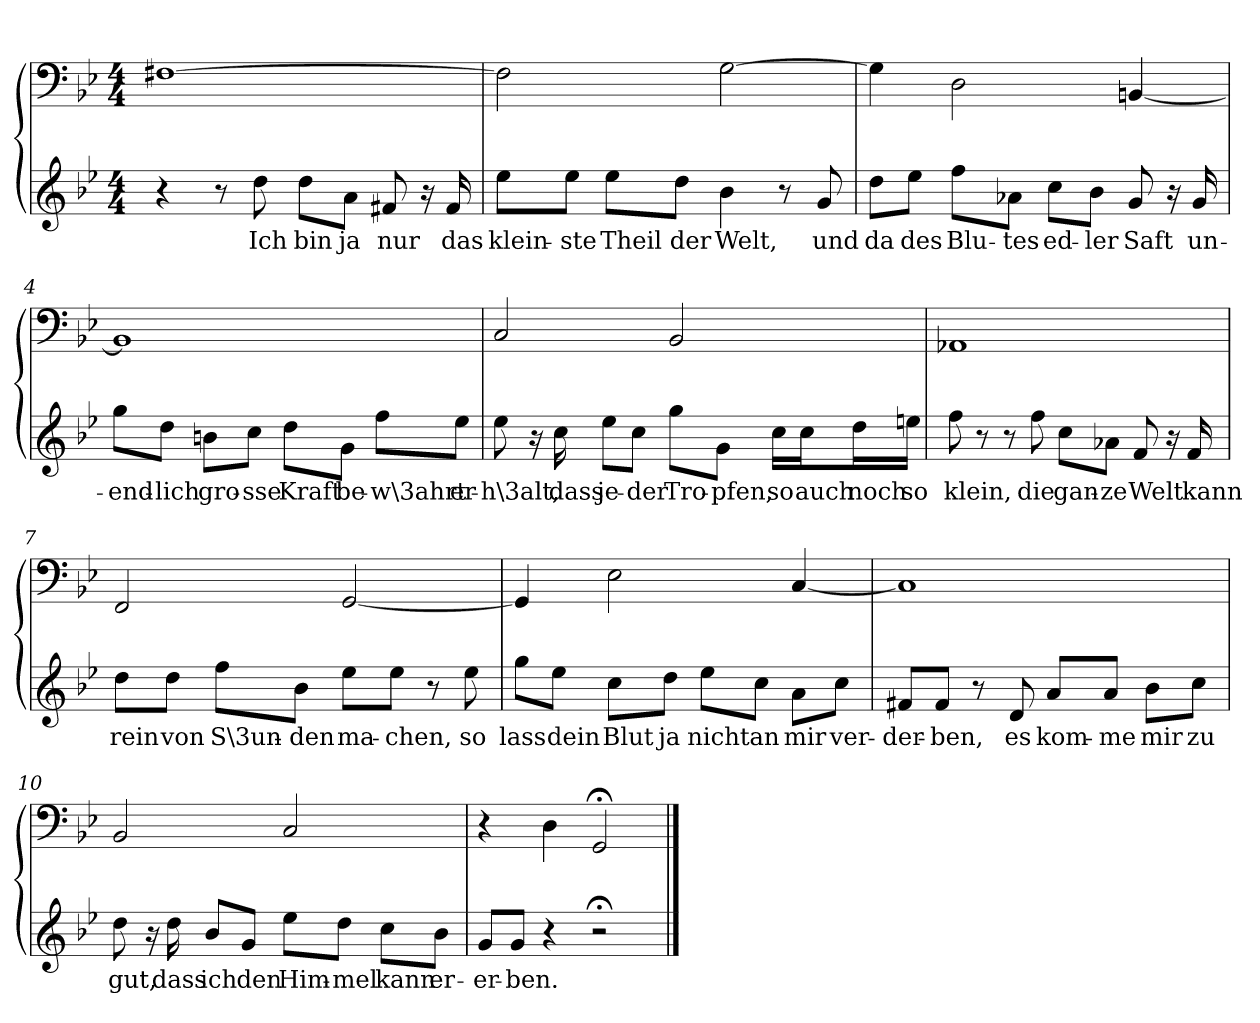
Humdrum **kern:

**kern	**text	**kern
*part1	*part1	*part1
*staff2	*staff2	*staff1
*clefG2	*	*clefF4
*k[b-e-]	*	*k[b-e-]
*g:	*	*g:
*M4/4	*	*M4/4
=1	=1	=1
4r	.	[1F#X\
8r	.	.
8dd\	Ich	.
8dd\L	bin	.
8a\J	ja	.
8f#X/	nur	.
16r	.	.
16f#/	das	.
=2	=2	=2
8ee-\L	klein-	2F#\]
8ee-\J	-ste	.
8ee-\L	Theil	.
8dd\J	der	.
4b-\	Welt,	[2G\
8r	.	.
8g/	und	.
=3	=3	=3
8dd\L	da	4G\]
8ee-\J	des	.
8ff\L	Blu-	2D\
8a-X\J	-tes	.
8cc\L	ed-	.
8b-\J	-ler	.
8g/	Saft	[4BBn/
16r	.	.
16g/	un-	.
=4	=4	=4
8gg\L	-end-	1BB/]
8dd\J	-lich	.
8bn\L	gro-	.
8cc\J	-sse	.
8dd\L	Kraft	.
8g\J	be-	.
8ff\L	-w\3ahrt	.
8ee-\J	er-	.
=5	=5	=5
8ee-\	-h\3alt,	2C/
16r	.	.
16cc\	dass	.
8ee-\L	je-	.
8cc\J	-der	.
8gg\L	Tro-	2BB-/
8g\J	-pfen,	.
16cc\LL	so	.
16cc\J	auch	.
16dd\L	noch	.
16een\JJ	so	.
=6	=6	=6
8ff\	klein,	1AA-X/
8r	.	.
8r	.	.
8ff\	die	.
8cc\L	gan-	.
8a-X\J	-ze	.
8f/	Welt	.
16r	.	.
16f/	kann	.
=7	=7	=7
8dd\L	rein	2FF/
8dd\J	von	.
8ff\L	S\3un-	.
8b-\J	-den	.
8ee-\L	ma-	[2GG/
8ee-\J	-chen,	.
8r	.	.
8ee-\	so	.
=8	=8	=8
8gg\L	lass	4GG/]
8ee-\J	dein	.
8cc\L	Blut	2E-\
8dd\J	ja	.
8ee-\L	nicht	.
8cc\J	an	.
8a\L	mir	[4C/
8cc\J	ver-	.
=9	=9	=9
8f#X/L	-der-	1C/]
8f#/J	-ben,	.
8r	.	.
8d/	es	.
8a/L	kom-	.
8a/J	-me	.
8b-\L	mir	.
8cc\J	zu	.
=10	=10	=10
8dd\	gut,	2BB-/
16r	.	.
16dd\	dass	.
8b-/L	ich	.
8g/J	den	.
8ee-\L	Him-	2C/
8dd\J	-mel	.
8cc\L	kann	.
8b-\J	er-	.
=11	=11	=11
8g/L	-er-	4r
8g/J	-ben.	.
4r	.	4D\
2r;<	.	2GG;</
==	==	==
*-	*-	*-
